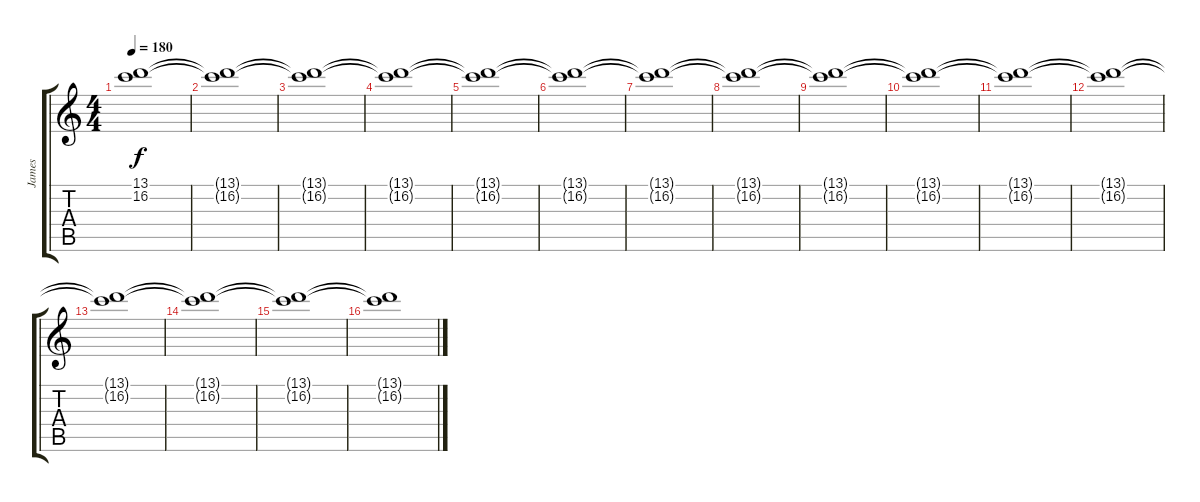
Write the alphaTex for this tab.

\track ("James" "James") {instrument distortionguitar}
\staff {score tabs}
\tuning (Db4 Ab3 E3 B2 Gb2 B1) {hide}
\ts (4 4)
\tempo 180
\clef g2
\ks c
(13.1{t} 16.2{t}).1{dy f} |
(13.1{t} 16.2{t}).1 |
(13.1{t} 16.2{t}).1 |
(13.1{t} 16.2{t}).1 |
(13.1{t} 16.2{t}).1 |
(13.1{t} 16.2{t}).1 |
(13.1{t} 16.2{t}).1 |
(13.1{t} 16.2{t}).1 |
(13.1{t} 16.2{t}).1 |
(13.1{t} 16.2{t}).1 |
(13.1{t} 16.2{t}).1 |
(13.1{t} 16.2{t}).1 |
(13.1{t} 16.2{t}).1 |
(13.1{t} 16.2{t}).1 |
(13.1{t} 16.2{t}).1 |
(13.1{t} 16.2{t}).1
